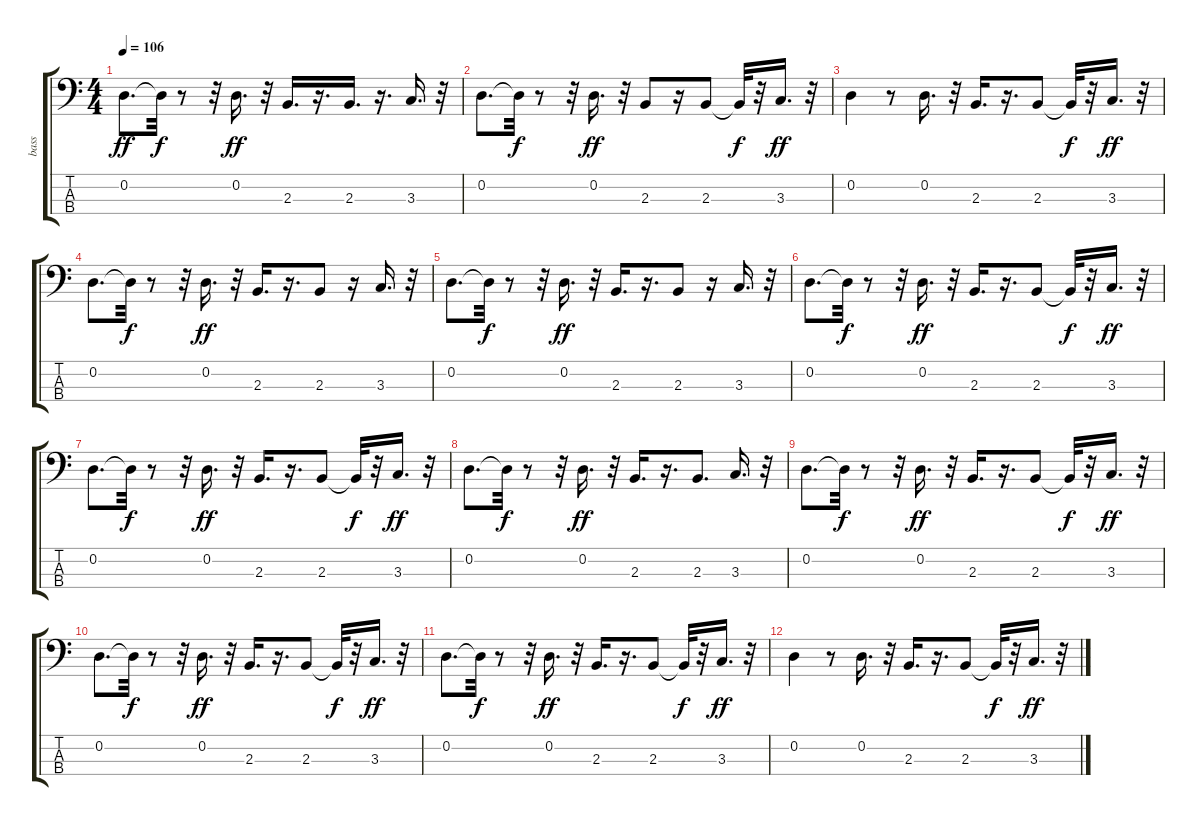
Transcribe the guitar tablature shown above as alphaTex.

\track ("bass" "bass") {instrument electricbassfinger}
\staff {score tabs}
\tuning (G2 D2 A1 E1) {hide}
\ts (4 4)
\tempo 106
\clef f4
\ks c
0.2.8{d dy ff} 0.2{t}.32{dy f} r.8 r.32 0.2.16{d dy ff} r.32 2.3.16{d} r.16{d} 2.3.16{d} r.16{d} 3.3.16{d} r.32 |
0.2.8{d} 0.2{t}.32{dy f} r.8 r.32 0.2.16{d dy ff} r.32 2.3.8 r.16 2.3.8 2.3{t}.32{dy f} r.32 3.3.16{d dy ff} r.32 |
0.2.4 r.8 0.2.16{d} r.32 2.3.16{d} r.16{d} 2.3.8 2.3{t}.32{dy f} r.32 3.3.16{d dy ff} r.32 |
0.2.8{d} 0.2{t}.32{dy f} r.8 r.32 0.2.16{d dy ff} r.32 2.3.16{d} r.16{d} 2.3.8 r.16 3.3.16{d} r.32 |
0.2.8{d} 0.2{t}.32{dy f} r.8 r.32 0.2.16{d dy ff} r.32 2.3.16{d} r.16{d} 2.3.8 r.16 3.3.16{d} r.32 |
0.2.8{d volume 15} 0.2{t}.32{dy f} r.8 r.32 0.2.16{d dy ff volume 15} r.32 2.3.16{d} r.16{d} 2.3.8{volume 15} 2.3{t}.32{dy f} r.32 3.3.16{d dy ff volume 14} r.32 |
0.2.8{d volume 14} 0.2{t}.32{dy f} r.8 r.32 0.2.16{d dy ff volume 14} r.32 2.3.16{d volume 13} r.16{d} 2.3.8 2.3{t}.32{dy f} r.32 3.3.16{d dy ff volume 13} r.32 |
0.2.8{d} 0.2{t}.32{dy f} r.8 r.32 0.2.16{d dy ff volume 11} r.32 2.3.16{d volume 11} r.16{d} 2.3.8{d} 3.3.16{d volume 10} r.32 |
0.2.8{d volume 10} 0.2{t}.32{dy f} r.8 r.32 0.2.16{d dy ff volume 9} r.32 2.3.16{d volume 8} r.16{d} 2.3.8 2.3{t}.32{dy f} r.32 3.3.16{d dy ff volume 7} r.32 |
0.2.8{d volume 6} 0.2{t}.32{dy f} r.8 r.32 0.2.16{d dy ff volume 6} r.32 2.3.16{d volume 5} r.16{d} 2.3.8 2.3{t}.32{dy f} r.32 3.3.16{d dy ff volume 5} r.32 |
0.2.8{d volume 4} 0.2{t}.32{dy f} r.8 r.32 0.2.16{d dy ff volume 4} r.32 2.3.16{d volume 3} r.16{d} 2.3.8 2.3{t}.32{dy f} r.32 3.3.16{d dy ff volume 2} r.32 |
0.2.4{volume 2} r.8 0.2.16{d volume 1} r.32 2.3.16{d volume 1} r.16{d} 2.3.8 2.3{t}.32{dy f} r.32 3.3.16{d dy ff volume 0} r.32
